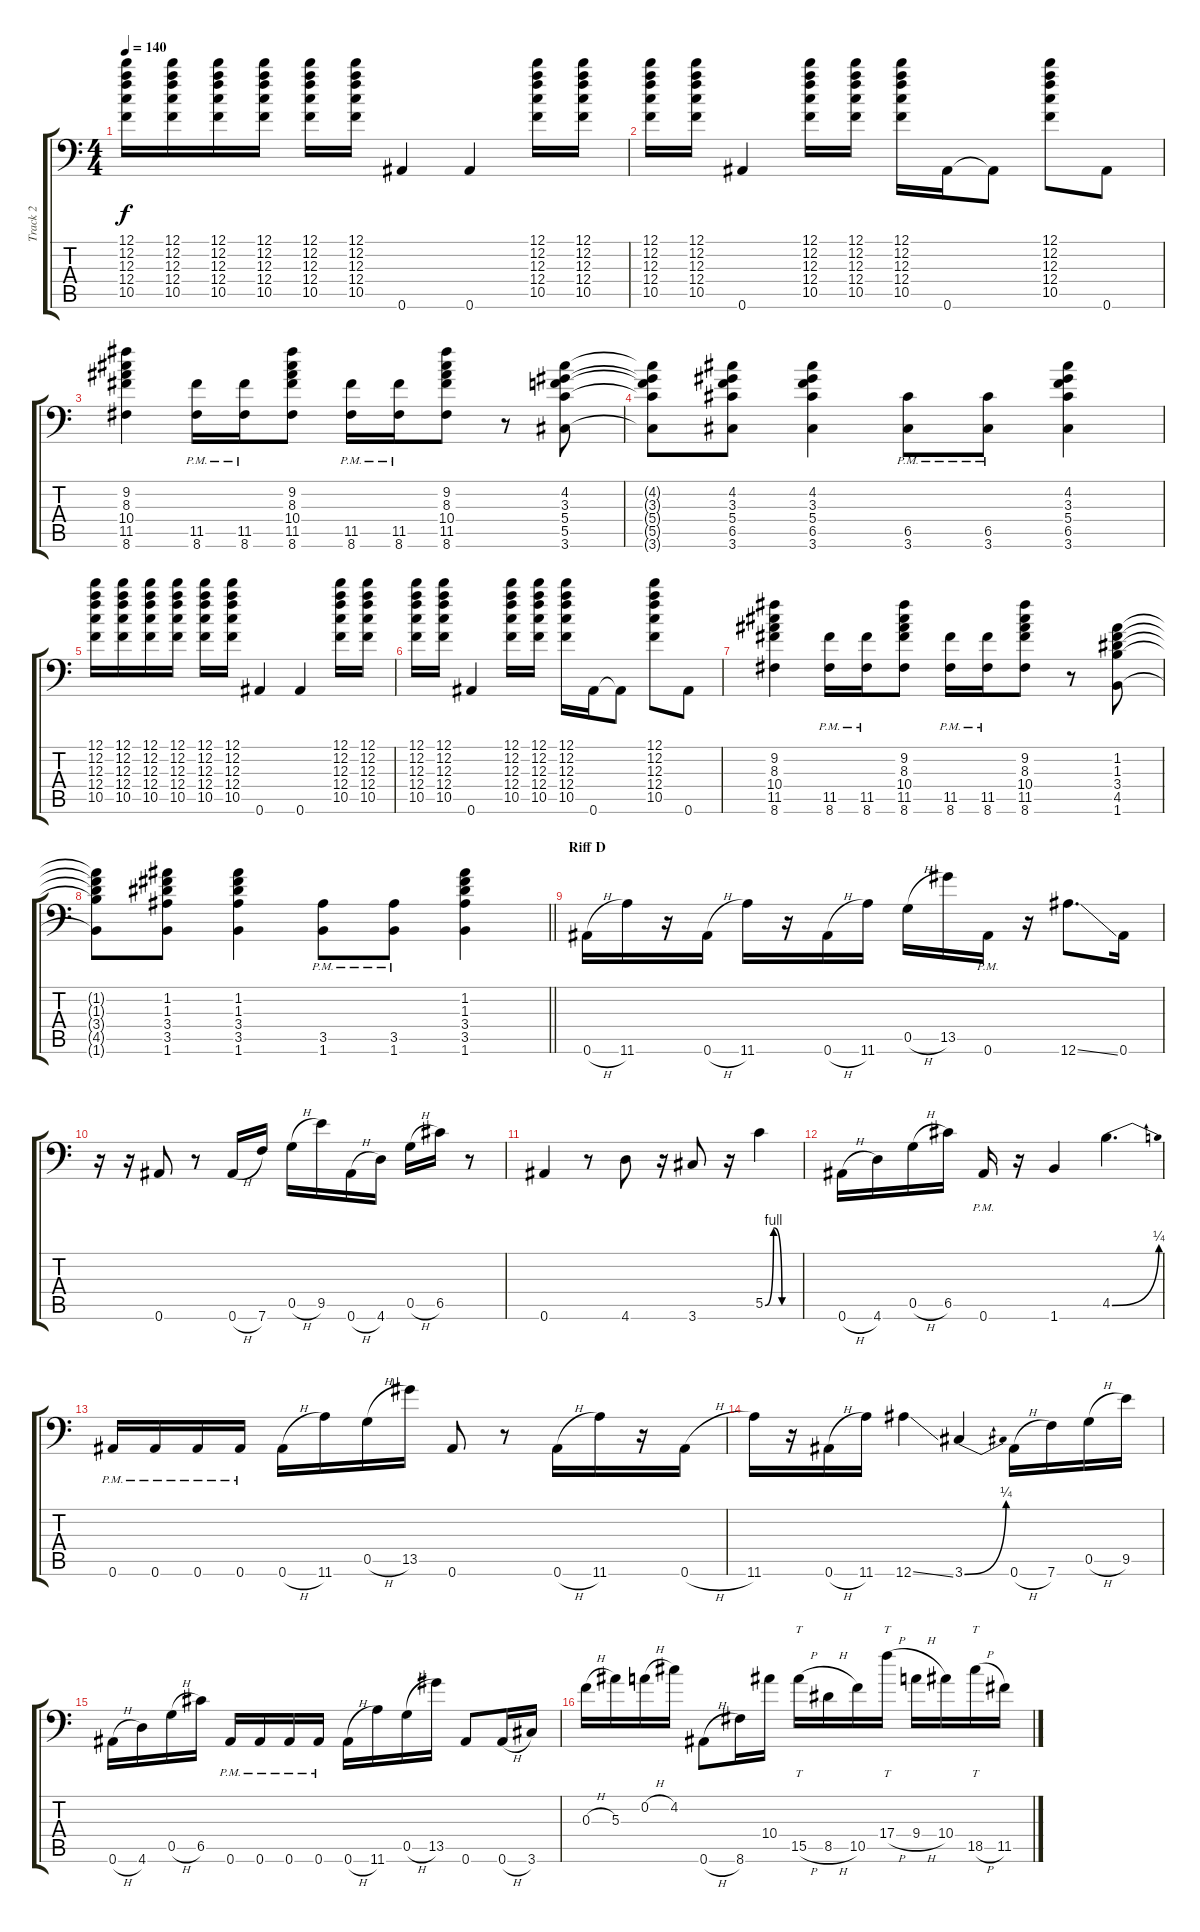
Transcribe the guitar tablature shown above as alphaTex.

\track ("Track 2" "Track 2") {instrument distortionguitar}
\staff {score tabs}
\tuning (D4 A3 F3 C3 G2 Bb1) {hide}
\ts (4 4)
\tempo 140
\clef f4
\ks c
(12.1 12.2 12.3 12.4 10.5).16{dy f} (12.1 12.2 12.3 12.4 10.5).16 (12.1 12.2 12.3 12.4 10.5).16 (12.1 12.2 12.3 12.4 10.5).16 (12.1 12.2 12.3 12.4 10.5).16 (12.1 12.2 12.3 12.4 10.5).16 0.6.4 0.6.4 (12.1 12.2 12.3 12.4 10.5).16 (12.1 12.2 12.3 12.4 10.5).16 |
(12.1 12.2 12.3 12.4 10.5).16 (12.1 12.2 12.3 12.4 10.5).16 0.6.4 (12.1 12.2 12.3 12.4 10.5).16 (12.1 12.2 12.3 12.4 10.5).16 (12.1 12.2 12.3 12.4 10.5).16 0.6.16 0.6{t}.8 (12.1 12.2 12.3 12.4 10.5).8 0.6.8 |
(9.2 8.3 10.4 11.5 8.6).4 (11.5 8.6{pm}).16 (11.5 8.6{pm}).16 (9.2 8.3 10.4 11.5 8.6).8 (11.5 8.6{pm}).16 (11.5 8.6{pm}).16 (9.2 8.3 10.4 11.5 8.6).8 r.8 (4.2 3.3 5.4 5.5 3.6).8 |
(4.2{t} 3.3{t} 5.4{t} 5.5{t} 3.6{t}).8 (4.2 3.3 5.4 6.5 3.6).8 (4.2 3.3 5.4 6.5 3.6).4 (6.5 3.6{pm}).8 (6.5 3.6{pm}).8 (4.2 3.3 5.4 6.5 3.6).4 |
(12.1 12.2 12.3 12.4 10.5).16 (12.1 12.2 12.3 12.4 10.5).16 (12.1 12.2 12.3 12.4 10.5).16 (12.1 12.2 12.3 12.4 10.5).16 (12.1 12.2 12.3 12.4 10.5).16 (12.1 12.2 12.3 12.4 10.5).16 0.6.4 0.6.4 (12.1 12.2 12.3 12.4 10.5).16 (12.1 12.2 12.3 12.4 10.5).16 |
(12.1 12.2 12.3 12.4 10.5).16 (12.1 12.2 12.3 12.4 10.5).16 0.6.4 (12.1 12.2 12.3 12.4 10.5).16 (12.1 12.2 12.3 12.4 10.5).16 (12.1 12.2 12.3 12.4 10.5).16 0.6.16 0.6{t}.8 (12.1 12.2 12.3 12.4 10.5).8 0.6.8 |
(9.2 8.3 10.4 11.5 8.6).4 (11.5 8.6{pm}).16 (11.5 8.6{pm}).16 (9.2 8.3 10.4 11.5 8.6).8 (11.5 8.6{pm}).16 (11.5 8.6{pm}).16 (9.2 8.3 10.4 11.5 8.6).8 r.8 (1.2 1.3 3.4 4.5 1.6).8 |
\barLineRight lightlight
(1.2{t} 1.3{t} 3.4{t} 4.5{t} 1.6{t}).8 (1.2 1.3 3.4 3.5 1.6).8 (1.2 1.3 3.4 3.5 1.6).4 (3.5 1.6{pm}).8 (3.5 1.6{pm}).8 (1.2 1.3 3.4 3.5 1.6).4 |
\section ("" "Riff D")
0.6{h}.16 11.6.16 r.16 0.6{h}.16 11.6.16 r.16 0.6{h}.16 11.6.16 0.5{h}.16 13.5.16 0.6{pm}.16 r.16 12.6{ss}.8{d} 0.6.16 |
r.16 r.16 0.6.8 r.8 0.6{h}.16 7.6.16 0.5{h}.16 9.5.16 0.6{h}.16 4.6.16 0.5{h}.16 6.5.16 r.8 |
0.6.4 r.8 4.6.8 r.16 3.6.8 r.16 5.5{be (custom 0 0 15 4 30 0 60 0)}.4 |
0.6{h}.16 4.6.16 0.5{h}.16 6.5.16 0.6{pm}.16 r.16 1.6.4 4.5{be (bend 0 0 60 1)}.4{d} |
0.6{pm}.16 0.6{pm}.16 0.6{pm}.16 0.6{pm}.16 0.6{h}.16 11.6.16 0.5{h}.16 13.5.16 0.6.8 r.8 0.6{h}.16 11.6.16 r.16 0.6{h}.16 |
11.6.16 r.16 0.6{h}.16 11.6.16 12.6{ss}.4 3.6{be (bend 0 0 60 1)}.4 0.6{h}.16 7.6.16 0.5{h}.16 9.5.16 |
0.6{h}.16 4.6.16 0.5{h}.16 6.5.16 0.6{pm}.16 0.6{pm}.16 0.6{pm}.16 0.6{pm}.16 0.6{h}.16 11.6.16 0.5{h}.16 13.5.16 0.6.8 0.6{h}.16 3.6.16 |
0.3{h}.16 5.3.16 0.2{h}.16 4.2.16 0.6{h}.8 8.6{h}.16 10.4.16 15.5{h}.16{tt} 8.5{h}.16 10.5.16 17.4{h}.16{tt} 9.4{h}.16 10.4.16 18.5{h}.16{tt} 11.5.16
